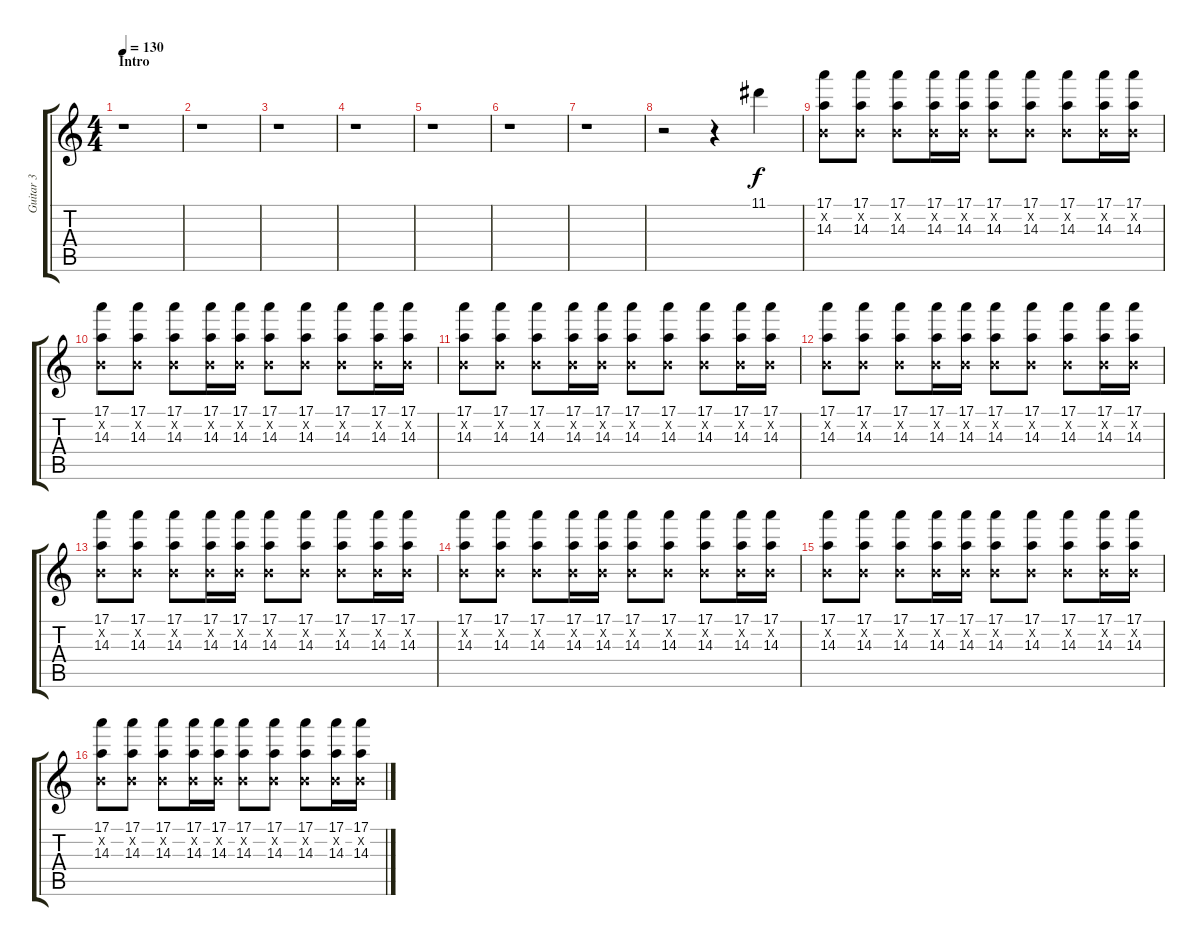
\track ("Guitar 3" "Guitar 3") {instrument distortionguitar}
\staff {score tabs}
\tuning (E4 B3 G3 D3 A2 D2) {hide}
\ts (4 4)
\section ("" "Intro")
\tempo 130
\clef g2
\ks c
r.1{dy f instrument distortionguitar} |
r.1 |
r.1 |
r.1 |
r.1 |
r.1 |
r.1 |
r.2 r.4 11.1.4 |
(17.1 0.2{x} 14.3).8 (17.1 0.2{x} 14.3).8 (17.1 0.2{x} 14.3).8 (17.1 0.2{x} 14.3).16 (17.1 0.2{x} 14.3).16 (17.1 0.2{x} 14.3).8 (17.1 0.2{x} 14.3).8 (17.1 0.2{x} 14.3).8 (17.1 0.2{x} 14.3).16 (17.1 0.2{x} 14.3).16 |
(17.1 0.2{x} 14.3).8 (17.1 0.2{x} 14.3).8 (17.1 0.2{x} 14.3).8 (17.1 0.2{x} 14.3).16 (17.1 0.2{x} 14.3).16 (17.1 0.2{x} 14.3).8 (17.1 0.2{x} 14.3).8 (17.1 0.2{x} 14.3).8 (17.1 0.2{x} 14.3).16 (17.1 0.2{x} 14.3).16 |
(17.1 0.2{x} 14.3).8 (17.1 0.2{x} 14.3).8 (17.1 0.2{x} 14.3).8 (17.1 0.2{x} 14.3).16 (17.1 0.2{x} 14.3).16 (17.1 0.2{x} 14.3).8 (17.1 0.2{x} 14.3).8 (17.1 0.2{x} 14.3).8 (17.1 0.2{x} 14.3).16 (17.1 0.2{x} 14.3).16 |
(17.1 0.2{x} 14.3).8 (17.1 0.2{x} 14.3).8 (17.1 0.2{x} 14.3).8 (17.1 0.2{x} 14.3).16 (17.1 0.2{x} 14.3).16 (17.1 0.2{x} 14.3).8 (17.1 0.2{x} 14.3).8 (17.1 0.2{x} 14.3).8 (17.1 0.2{x} 14.3).16 (17.1 0.2{x} 14.3).16 |
(17.1 0.2{x} 14.3).8 (17.1 0.2{x} 14.3).8 (17.1 0.2{x} 14.3).8 (17.1 0.2{x} 14.3).16 (17.1 0.2{x} 14.3).16 (17.1 0.2{x} 14.3).8 (17.1 0.2{x} 14.3).8 (17.1 0.2{x} 14.3).8 (17.1 0.2{x} 14.3).16 (17.1 0.2{x} 14.3).16 |
(17.1 0.2{x} 14.3).8 (17.1 0.2{x} 14.3).8 (17.1 0.2{x} 14.3).8 (17.1 0.2{x} 14.3).16 (17.1 0.2{x} 14.3).16 (17.1 0.2{x} 14.3).8 (17.1 0.2{x} 14.3).8 (17.1 0.2{x} 14.3).8 (17.1 0.2{x} 14.3).16 (17.1 0.2{x} 14.3).16 |
(17.1 0.2{x} 14.3).8 (17.1 0.2{x} 14.3).8 (17.1 0.2{x} 14.3).8 (17.1 0.2{x} 14.3).16 (17.1 0.2{x} 14.3).16 (17.1 0.2{x} 14.3).8 (17.1 0.2{x} 14.3).8 (17.1 0.2{x} 14.3).8 (17.1 0.2{x} 14.3).16 (17.1 0.2{x} 14.3).16 |
(17.1 0.2{x} 14.3).8 (17.1 0.2{x} 14.3).8 (17.1 0.2{x} 14.3).8 (17.1 0.2{x} 14.3).16 (17.1 0.2{x} 14.3).16 (17.1 0.2{x} 14.3).8 (17.1 0.2{x} 14.3).8 (17.1 0.2{x} 14.3).8 (17.1 0.2{x} 14.3).16 (17.1 0.2{x} 14.3).16
